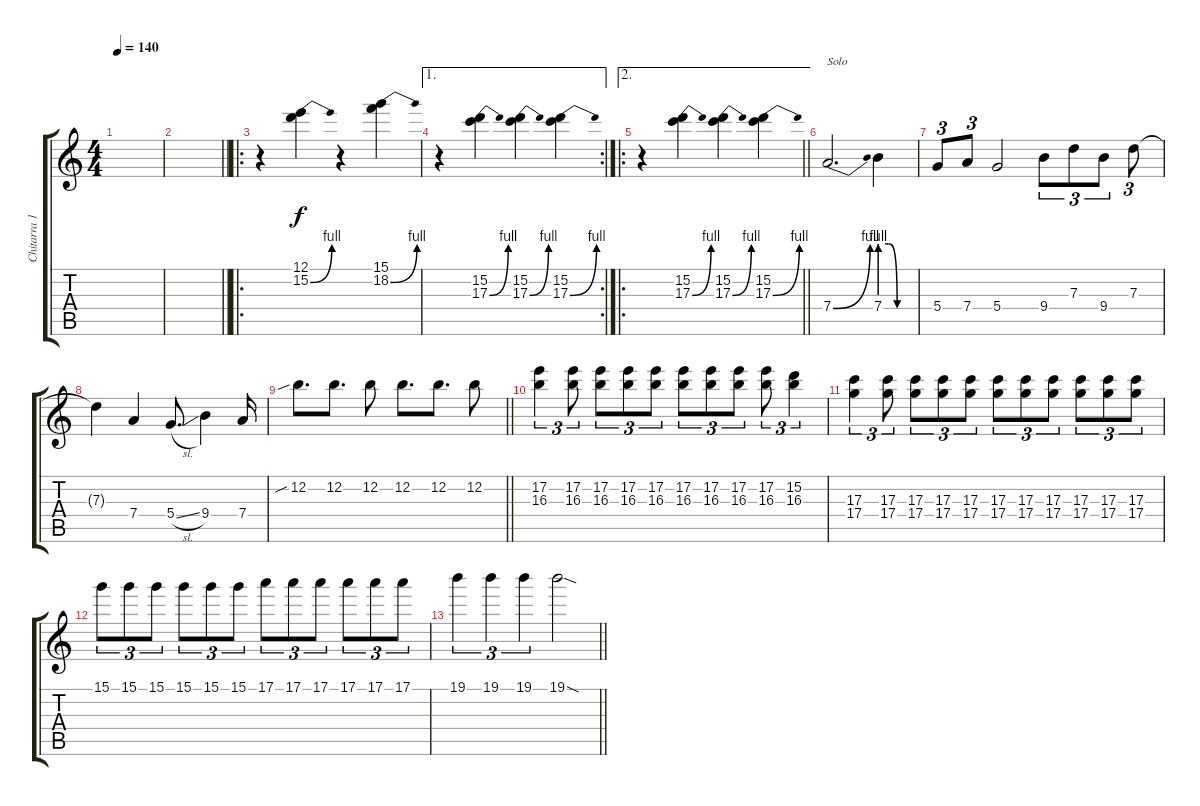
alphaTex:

\track ("Chitarra 1" "Chitarra 1") {instrument distortionguitar}
\staff {score tabs}
\tuning (E4 B3 G3 D3 A2 E2) {hide}
\ts (4 4)
\tempo 140
\clef g2
\ks c
|
\barLineRight lightlight
|
\ro
r.4 (12.1 15.2{be (bend 0 0 60 4)}).4 r.4 (15.1 18.2{be (bend 0 0 60 4)}).4 |
\ae 1
\rc 2
r.4 (15.2 17.3{be (bend 0 0 60 4)}).4 (15.2 17.3{be (bend 0 0 60 4)}).4 (15.2 17.3{be (bend 0 0 60 4)}).4 |
\ae 2
\ro
\barLineRight lightlight
r.4 (15.2 17.3{be (bend 0 0 60 4)}).4 (15.2 17.3{be (bend 0 0 60 4)}).4 (15.2 17.3{be (bend 0 0 60 4)}).4 |
7.4{be (bend 0 0 60 4)}.2{d txt "Solo"} 7.4{be (custom 0 4 15 4 30 0 60 0)}.4 |
5.4.8{tu (3 2)} 7.4.8{tu (3 2)} 5.4.2 9.4.8{tu (3 2)} 7.3.8{tu (3 2)} 9.4.8{tu (3 2)} 7.3.8{tu (3 2)} |
7.3{t}.4 7.4.4 5.4{sl}.8{d} 9.4.4 7.4.16 |
\barLineRight lightlight
12.2{sib}.8{d} 12.2.8{d} 12.2.8 12.2.8{d} 12.2.8{d} 12.2.8 |
(17.2 16.3).4{tu (3 2)} (17.2 16.3).8{tu (3 2)} (17.2 16.3).8{tu (3 2)} (17.2 16.3).8{tu (3 2)} (17.2 16.3).8{tu (3 2)} (17.2 16.3).8{tu (3 2)} (17.2 16.3).8{tu (3 2)} (17.2 16.3).8{tu (3 2)} (17.2 16.3).8{tu (3 2)} (15.2 16.3).4{tu (3 2)} |
(17.3 17.4).4{tu (3 2)} (17.3 17.4).8{tu (3 2)} (17.3 17.4).8{tu (3 2)} (17.3 17.4).8{tu (3 2)} (17.3 17.4).8{tu (3 2)} (17.3 17.4).8{tu (3 2)} (17.3 17.4).8{tu (3 2)} (17.3 17.4).8{tu (3 2)} (17.3 17.4).8{tu (3 2)} (17.3 17.4).8{tu (3 2)} (17.3 17.4).8{tu (3 2)} |
15.1.8{tu (3 2)} 15.1.8{tu (3 2)} 15.1.8{tu (3 2)} 15.1.8{tu (3 2)} 15.1.8{tu (3 2)} 15.1.8{tu (3 2)} 17.1.8{tu (3 2)} 17.1.8{tu (3 2)} 17.1.8{tu (3 2)} 17.1.8{tu (3 2)} 17.1.8{tu (3 2)} 17.1.8{tu (3 2)} |
\barLineRight lightlight
19.1.4{tu (3 2)} 19.1.4{tu (3 2)} 19.1.4{tu (3 2)} 19.1{sod}.2
